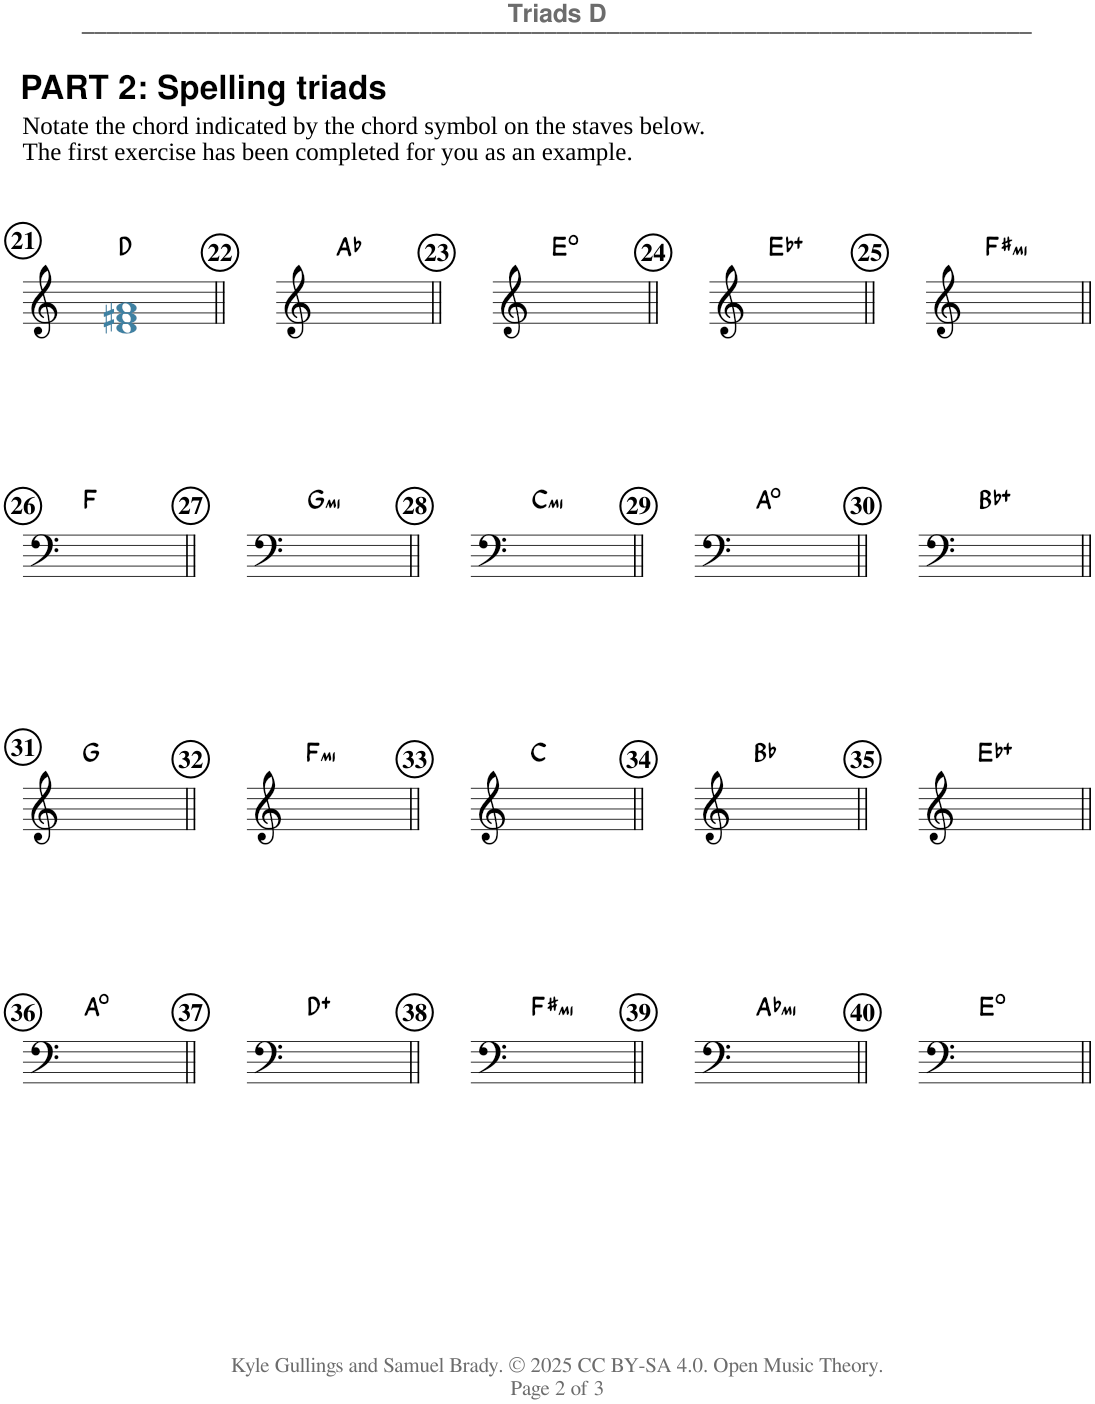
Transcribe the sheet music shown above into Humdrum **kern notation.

**kern	**harte
*part1	*part1
*staff1	*
*I"Piano	*
!!LO:PB:g=z
*clefG2	*
*k[]	*
=21	=21
1di 1f#Xi 1ai	D:maj
=22||	=22||
1ryy	Ab:maj
=23||	=23||
1ryy	E:dim
=24||	=24||
1ryy	Eb:aug
=25||	=25||
!	!LO:H:kt=mi
1ryy	F#:min
!!LO:LB:g=z
=26||	=26||
*clefF4	*
1ryy	F:maj
=27||	=27||
!	!LO:H:kt=mi
1ryy	G:min
=28||	=28||
!	!LO:H:kt=mi
1ryy	C:min
=29||	=29||
1ryy	A:dim
=30||	=30||
1ryy	Bb:aug
!!LO:LB:g=z
=31||	=31||
*clefG2	*
1ryy	G:maj
=32||	=32||
!	!LO:H:kt=mi
1ryy	F:min
=33||	=33||
1ryy	C:maj
=34||	=34||
1ryy	Bb:maj
=35||	=35||
1ryy	Eb:aug
!!LO:LB:g=z
=36||	=36||
*clefF4	*
1ryy	A:dim
=37||	=37||
1ryy	D:aug
=38||	=38||
!	!LO:H:kt=mi
1ryy	F#:min
=39||	=39||
!	!LO:H:kt=mi
1ryy	Ab:min
=40||	=40||
1ryy	E:dim
=||	=||
*-	*-
